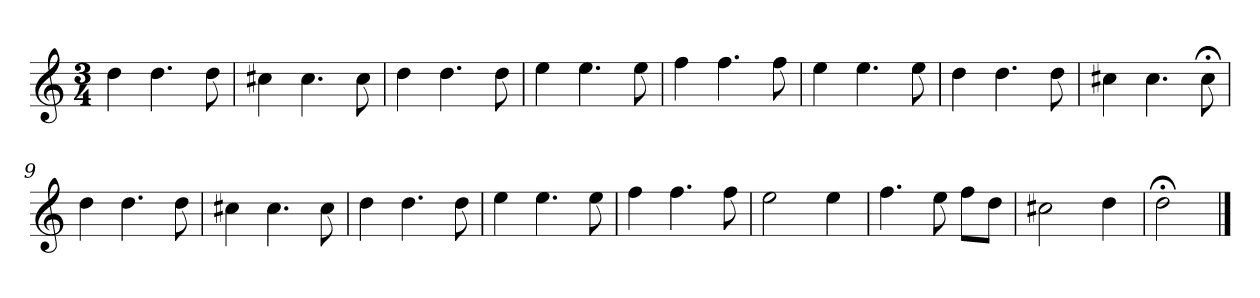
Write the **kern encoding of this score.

**kern
*part1
*staff1
*k[]
*a:
*M3/4
*MM120
=1
4dd
4.dd
8dd
=2
4cc#X
4.cc#
8cc#
=3
4dd
4.dd
8dd
=4
4ee
4.ee
8ee
=5
4ff
4.ff
8ff
=6
4ee
4.ee
8ee
=7
4dd
4.dd
8dd
=8
4cc#X
4.cc#
8cc#;<
=9
4dd
4.dd
8dd
=10
4cc#X
4.cc#
8cc#
=11
4dd
4.dd
8dd
=12
4ee
4.ee
8ee
=13
4ff
4.ff
8ff
=14
2ee
4ee
=15
4.ff
8ee
8ffL
8ddJ
=16
2cc#X
4dd
=17
2dd;<
==
*-
